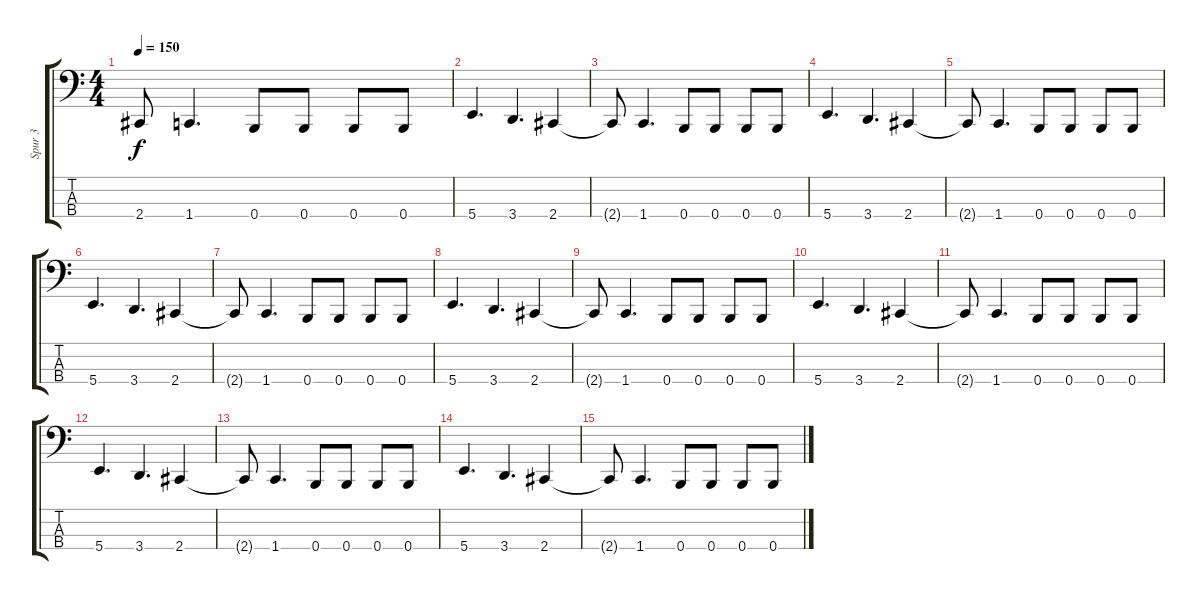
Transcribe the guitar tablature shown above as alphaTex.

\track ("Spur 3" "Spur 3") {instrument electricbasspick}
\staff {score tabs}
\tuning (E2 B1 Gb1 B0) {hide}
\ts (4 4)
\tempo 150
\clef f4
\ks c
2.4{t}.8{dy f} 1.4.4{d} 0.4.8 0.4.8 0.4.8 0.4.8 |
5.4.4{d} 3.4.4{d} 2.4.4 |
2.4{t}.8 1.4.4{d} 0.4.8 0.4.8 0.4.8 0.4.8 |
5.4.4{d} 3.4.4{d} 2.4.4 |
2.4{t}.8 1.4.4{d} 0.4.8 0.4.8 0.4.8 0.4.8 |
5.4.4{d} 3.4.4{d} 2.4.4 |
2.4{t}.8 1.4.4{d} 0.4.8 0.4.8 0.4.8 0.4.8 |
5.4.4{d} 3.4.4{d} 2.4.4 |
2.4{t}.8 1.4.4{d} 0.4.8 0.4.8 0.4.8 0.4.8 |
5.4.4{d} 3.4.4{d} 2.4.4 |
2.4{t}.8 1.4.4{d} 0.4.8 0.4.8 0.4.8 0.4.8 |
5.4.4{d} 3.4.4{d} 2.4.4 |
2.4{t}.8 1.4.4{d} 0.4.8 0.4.8 0.4.8 0.4.8 |
5.4.4{d} 3.4.4{d} 2.4.4 |
2.4{t}.8 1.4.4{d} 0.4.8 0.4.8 0.4.8 0.4.8
